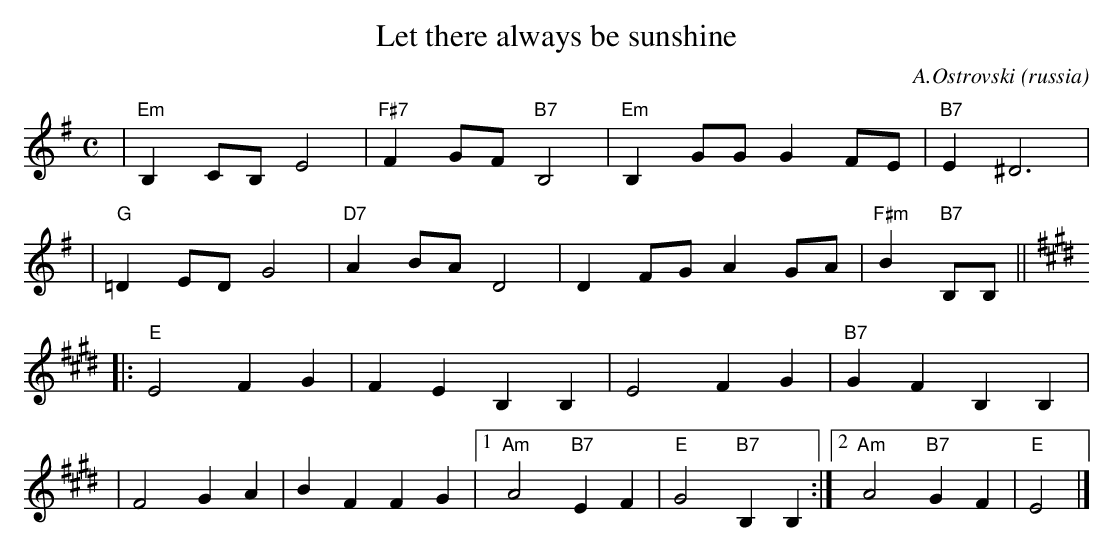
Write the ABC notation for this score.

X:1
T: Let there always be sunshine
O:russia
C: A.Ostrovski
M: C
L: 1/8
K: Em
| "Em"B,2CB, E4 | "F#7"F2GF "B7"B,4 | "Em"B,2GG G2FE | "B7"E2^D6 |
| "G"=D2ED G4 | "D7"A2BA D4 | D2FG A2GA | "F#m"B2 "B7"B,B, || [K:E]
|: "E"E4 F2G2 | F2E2 B,2B,2 | E4 F2G2 | "B7"G2F2 B,2B,2 |
| F4G2A2 | B2F2 F2G2 |1 "Am"A4 "B7"E2F2 | "E"G4 "B7"B,2B,2 :|2 "Am"A4 "B7"G2F2 | "E"E4 |]
